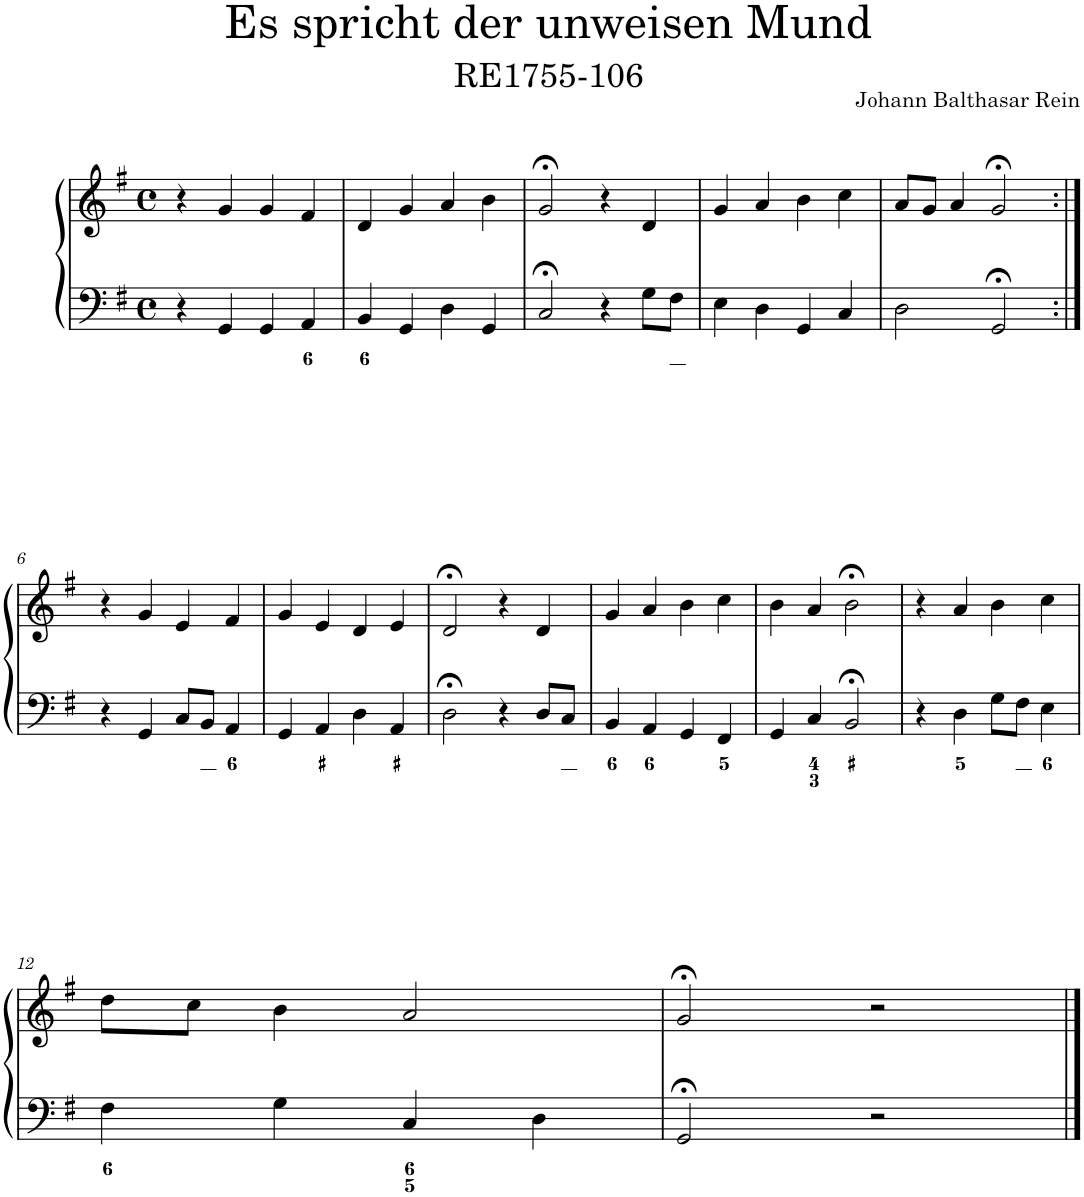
**kern	**kern
*part1	*part1
*staff2	*staff1
*I"Piano	*
*I'Pno.	*
*clefF4	*clefG2
*k[f#]	*k[f#]
*M4/4	*M4/4
*met(c)	*met(c)
=1	=1
4r	4r
4GG/	4g/
4GG/	4g/
4AA/	4f#/
=2	=2
4BB/	4d/
4GG/	4g/
4D\	4a/
4GG/	4b\
=3	=3
2C;</	2g;</
4r	4r
8G\L	4d/
8F#\J	.
=4	=4
4E\	4g/
4D\	4a/
4GG/	4b\
4C/	4cc\
=5	=5
2D\	8a/L
.	8g/J
.	4a/
2GG;</	2g;</
!!LO:LB:g=z
=6:|!	=6:|!
4r	4r
4GG/	4g/
8C/L	4e/
8BB/J	.
4AA/	4f#/
=7	=7
4GG/	4g/
4AA/	4e/
4D\	4d/
4AA/	4e/
=8	=8
2D;<\	2d;</
4r	4r
8D/L	4d/
8C/J	.
=9	=9
4BB/	4g/
4AA/	4a/
4GG/	4b\
4FF#/	4cc\
=10	=10
4GG/	4b\
4C/	4a/
2BB;</	2b;<\
=11	=11
4r	4r
4D\	4a/
8G\L	4b\
8F#\J	.
4E\	4cc\
!!LO:LB:g=z
=12	=12
4F#\	8dd\L
.	8cc\J
4G\	4b\
4C/	2a/
4D\	.
=13	=13
2GG;</	2g;</
2r	2r
==	==
*-	*-
